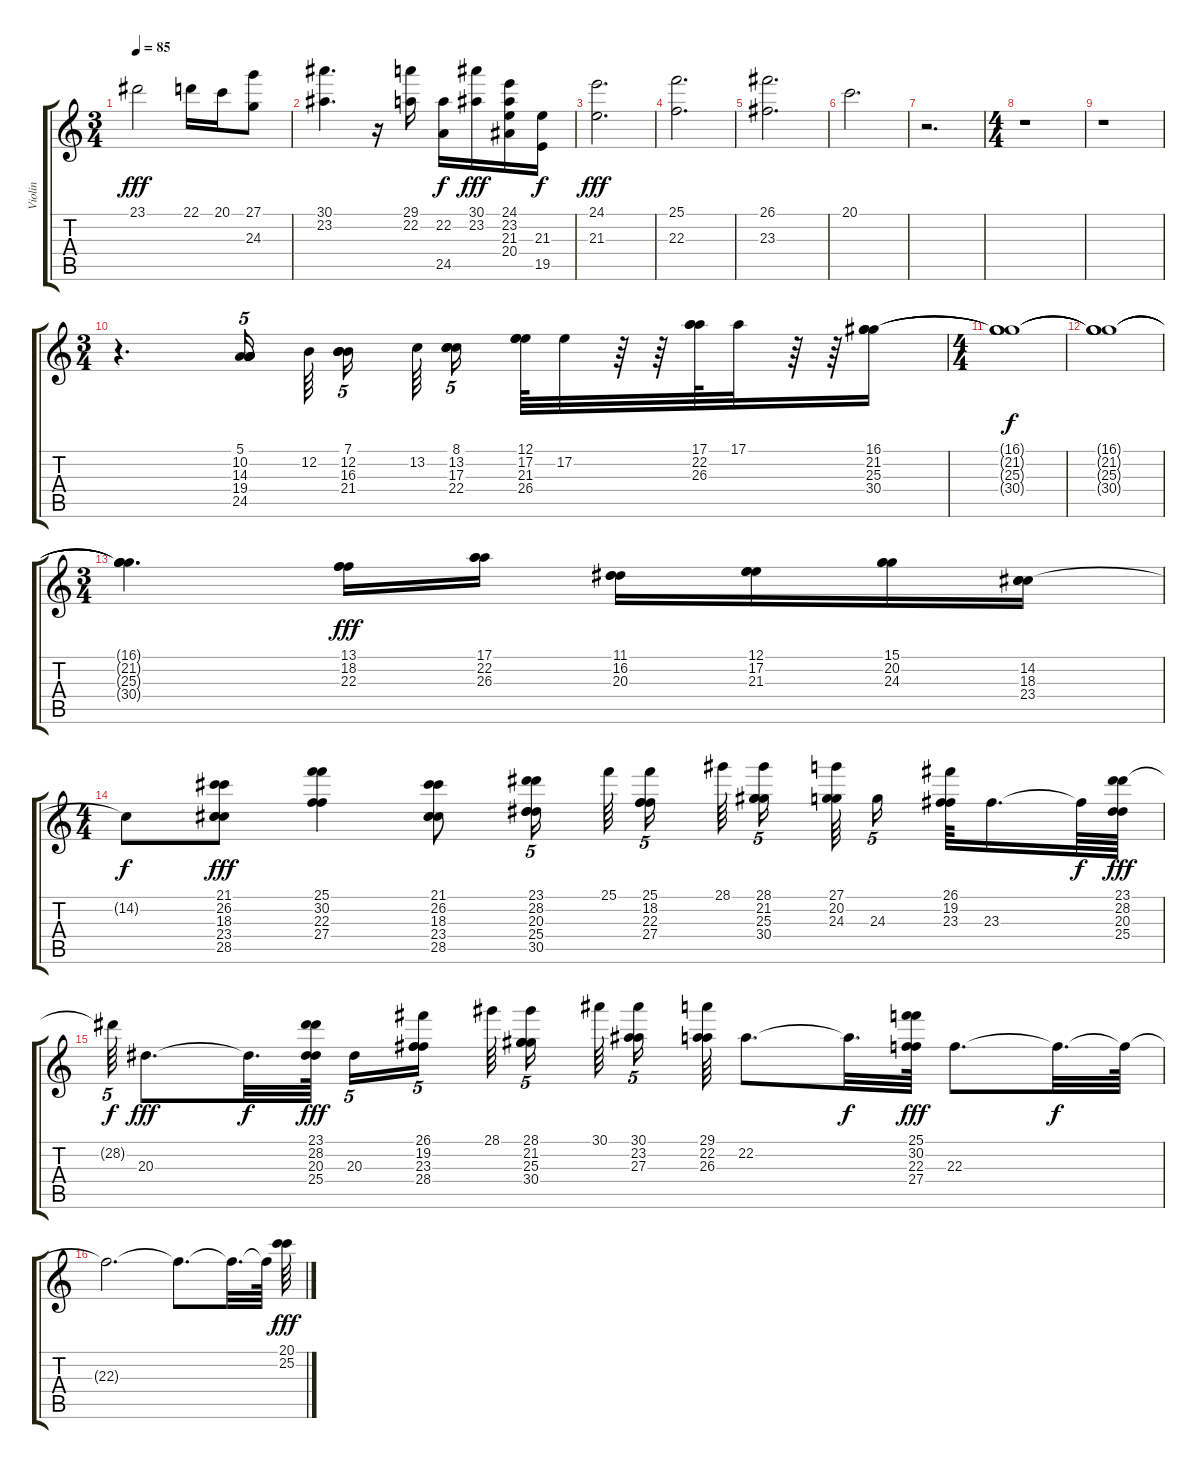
\track ("Violin" "Violin") {instrument violin}
\staff {score tabs}
\tuning (E4 B3 G3 D3 A2 E2) {hide}
\ts (3 4)
\tempo 85
\clef g2
\ks c
23.1.2{dy fff} 22.1.16 20.1.16 (27.1 24.3).8 |
(30.1 23.2).4{d} r.16 (29.1 22.2).16 (22.2 24.5).16{dy f} (30.1 23.2).16{dy fff} (24.1 23.2 21.3 20.4).16 (21.3 19.5).16{dy f} |
(24.1 21.3).2{d dy fff} |
(25.1 22.3).2{d} |
(26.1 23.3).2{d} |
20.1.2{d} |
r.2{d} |
\ts (4 4)
r.1 |
r.1 |
\ts (3 4)
r.4{d} (5.1 10.2 14.3 19.4 24.5).16{tu (5 4)} 12.2.64 (7.1 12.2 16.3 21.4).16{tu (5 4)} 13.2.64 (8.1 13.2 17.3 22.4).16{tu (5 4)} (12.1 17.2 21.3 26.4).64 17.2.32 r.64 r.64 (17.1 22.2 26.3).64 17.1.32 r.64 r.64 (16.1 21.2 25.3 30.4).16 |
\ts (4 4)
(16.1{t} 21.2{t} 25.3{t} 30.4{t}).1{dy f} |
(16.1{t} 21.2{t} 25.3{t} 30.4{t}).1 |
\ts (3 4)
(16.1{t} 21.2{t} 25.3{t} 30.4{t}).4{d} (13.1 18.2 22.3).16{dy fff} (17.1 22.2 26.3).16 (11.1 16.2 20.3).16 (12.1 17.2 21.3).16 (15.1 20.2 24.3).16 (14.2 18.3 23.4).16 |
\ts (4 4)
14.2{t}.8{dy f} (21.1 26.2 18.3 23.4 28.5).8{dy fff} (25.1 30.2 22.3 27.4).4 (21.1 26.2 18.3 23.4 28.5).8 (23.1 28.2 20.3 25.4 30.5).16{tu (5 4)} 25.1.64 (25.1 18.2 22.3 27.4).16{tu (5 4)} 28.1.64 (28.1 21.2 25.3 30.4).16{tu (5 4)} (27.1 20.2 24.3).64 24.3.16{tu (5 4)} (26.1 19.2 23.3).64 23.3.16{d} 23.3{t}.64{dy f} (23.1 28.2 20.3 25.4).64{dy fff} |
28.2{t}.64{tu (5 4) dy f} 20.3.8{d dy fff} 20.3{t}.32{d dy f} (23.1 28.2 20.3 25.4).64{dy fff} 20.3.16{tu (5 4)} (26.1 19.2 23.3 28.4).16{tu (5 4)} 28.1.64 (28.1 21.2 25.3 30.4).16{tu (5 4)} 30.1.64 (30.1 23.2 27.3).16{tu (5 4)} (29.1 22.2 26.3).64 22.2.8{d} 22.2{t}.32{d dy f} (25.1 30.2 22.3 27.4).64{dy fff} 22.3.8{d} 22.3{t}.32{d dy f} 22.3{t}.64 |
22.3{t}.2{d} 22.3{t}.8{d} 22.3{t}.32{d} 22.3{t}.64 (20.1 25.2).64{dy fff}
